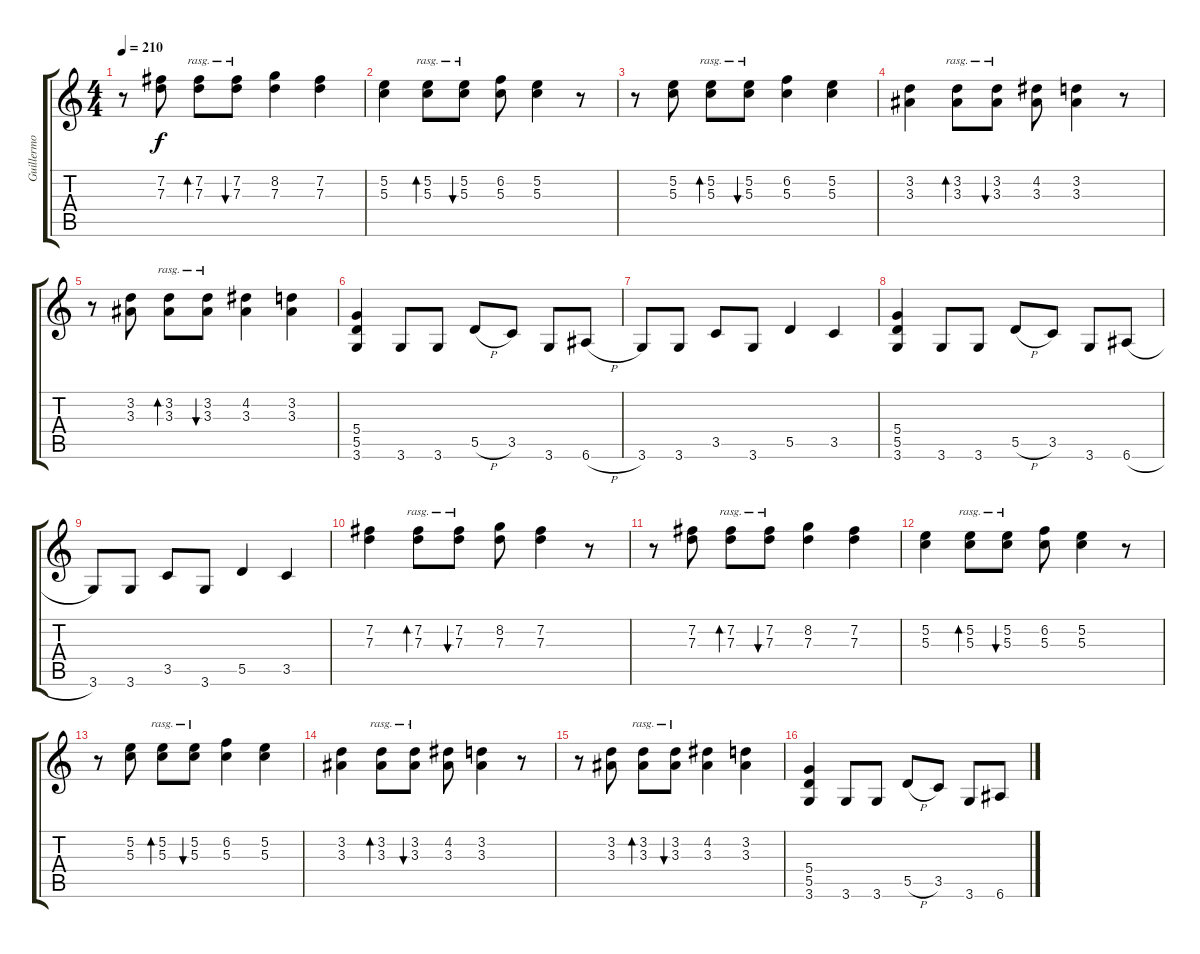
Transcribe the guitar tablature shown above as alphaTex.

\track ("Guillermo Pascual" "Guillermo ") {solo instrument distortionguitar}
\staff {score tabs}
\tuning (E4 B3 G3 D3 A2 E2) {hide}
\ts (4 4)
\tempo 210
\clef g2
\ks c
r.8{dy f} (7.2 7.3).8 (7.2 7.3).8{bd 30 rasg ii} (7.2 7.3).8{bu 60 rasg ii} (8.2 7.3).4 (7.2 7.3).4 |
(5.2 5.3).4 (5.2 5.3).8{bd 30 rasg ii} (5.2 5.3).8{bu 60 rasg ii} (6.2 5.3).8 (5.2 5.3).4 r.8 |
r.8 (5.2 5.3).8 (5.2 5.3).8{bd 30 rasg ii} (5.2 5.3).8{bu 60 rasg ii} (6.2 5.3).4 (5.2 5.3).4 |
(3.2 3.3).4 (3.2 3.3).8{bd 30 rasg ii} (3.2 3.3).8{bu 60 rasg ii} (4.2 3.3).8 (3.2 3.3).4 r.8 |
r.8 (3.2 3.3).8 (3.2 3.3).8{bd 30 rasg ii} (3.2 3.3).8{bu 60 rasg ii} (4.2 3.3).4 (3.2 3.3).4 |
(5.4 5.5 3.6).4 3.6.8 3.6.8 5.5{h}.8 3.5.8 3.6.8 6.6{h}.8 |
3.6.8 3.6.8 3.5.8 3.6.8 5.5.4 3.5.4 |
(5.4 5.5 3.6).4 3.6.8 3.6.8 5.5{h}.8 3.5.8 3.6.8 6.6{h}.8 |
3.6.8 3.6.8 3.5.8 3.6.8 5.5.4 3.5.4 |
(7.2 7.3).4 (7.2 7.3).8{bd 30 rasg ii} (7.2 7.3).8{bu 60 rasg ii} (8.2 7.3).8 (7.2 7.3).4 r.8 |
r.8 (7.2 7.3).8 (7.2 7.3).8{bd 30 rasg ii} (7.2 7.3).8{bu 60 rasg ii} (8.2 7.3).4 (7.2 7.3).4 |
(5.2 5.3).4 (5.2 5.3).8{bd 30 rasg ii} (5.2 5.3).8{bu 60 rasg ii} (6.2 5.3).8 (5.2 5.3).4 r.8 |
r.8 (5.2 5.3).8 (5.2 5.3).8{bd 30 rasg ii} (5.2 5.3).8{bu 60 rasg ii} (6.2 5.3).4 (5.2 5.3).4 |
(3.2 3.3).4 (3.2 3.3).8{bd 30 rasg ii} (3.2 3.3).8{bu 60 rasg ii} (4.2 3.3).8 (3.2 3.3).4 r.8 |
r.8 (3.2 3.3).8 (3.2 3.3).8{bd 30 rasg ii} (3.2 3.3).8{bu 60 rasg ii} (4.2 3.3).4 (3.2 3.3).4 |
(5.4 5.5 3.6).4 3.6.8 3.6.8 5.5{h}.8 3.5.8 3.6.8 6.6{h}.8
